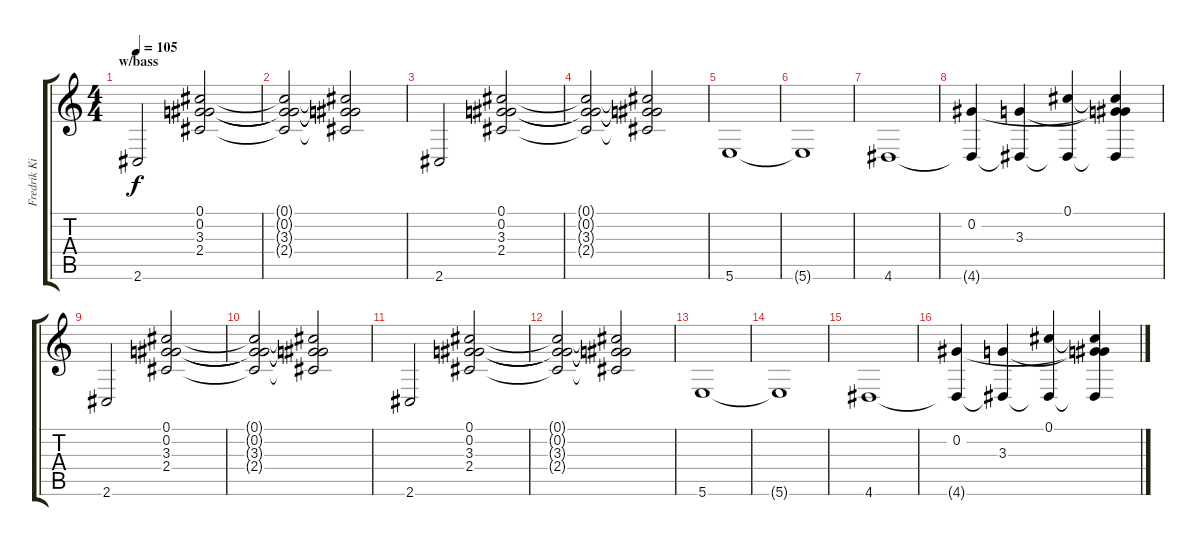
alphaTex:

\track ("Fredrik Kihlberg" "Fredrik Ki") {instrument distortionguitar}
\staff {score tabs}
\tuning (Db4 Ab3 E3 B2 Gb2 B1) {hide}
\ts (4 4)
\section ("" "w/bass")
\tempo 105
\clef g2
\ks c
2.6.2{dy f} (0.1 0.2 3.3 2.4).2 |
(0.1{t} 0.2{t} 3.3{t} 2.4{t}).2 (0.1{t} 0.2{t} 3.3{t} 2.4{t}).2 |
2.6.2 (0.1 0.2 3.3 2.4).2 |
(0.1{t} 0.2{t} 3.3{t} 2.4{t}).2 (0.1{t} 0.2{t} 3.3{t} 2.4{t}).2 |
5.6.1 |
5.6{t}.1 |
4.6.1 |
(0.2 4.6{t}).4 (3.3 4.6{t}).4 (0.1 4.6{t}).4 (0.1{t} 0.2{t} 3.3{t} 4.6{t}).4 |
2.6.2 (0.1 0.2 3.3 2.4).2 |
(0.1{t} 0.2{t} 3.3{t} 2.4{t}).2 (0.1{t} 0.2{t} 3.3{t} 2.4{t}).2 |
2.6.2 (0.1 0.2 3.3 2.4).2 |
(0.1{t} 0.2{t} 3.3{t} 2.4{t}).2 (0.1{t} 0.2{t} 3.3{t} 2.4{t}).2 |
5.6.1 |
5.6{t}.1 |
4.6.1 |
(0.2 4.6{t}).4 (3.3 4.6{t}).4 (0.1 4.6{t}).4 (0.1{t} 0.2{t} 3.3{t} 4.6{t}).4
